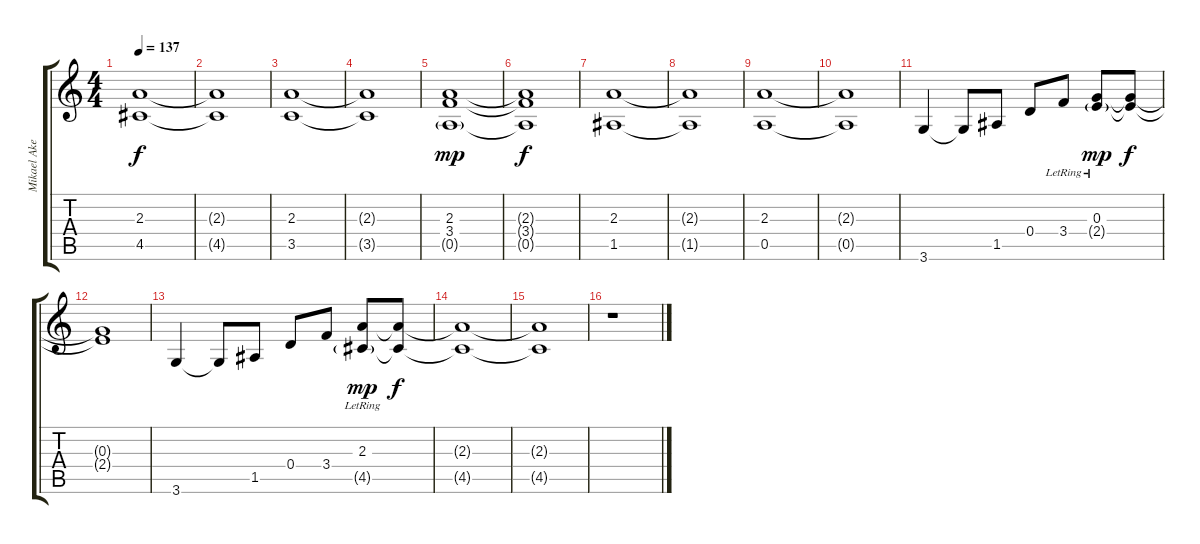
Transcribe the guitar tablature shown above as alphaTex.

\track ("Mikael Akerfeldt (Clean Jazz)" "Mikael Ake") {instrument electricguitarjazz}
\staff {score tabs}
\tuning (E4 B3 G3 D3 A2 E2) {hide}
\ts (4 4)
\tempo 137
\clef g2
\ks c
(2.3 4.5).1{dy f} |
(2.3{t} 4.5{t}).1 |
(2.3 3.5).1 |
(2.3{t} 3.5{t}).1 |
(2.3 3.4 0.5{g}).1{dy mp} |
(2.3{t} 3.4{t} 0.5{t}).1{dy f} |
(2.3 1.5).1 |
(2.3{t} 1.5{t}).1 |
(2.3 0.5).1 |
(2.3{t} 0.5{t}).1 |
3.6.4 3.6{t}.8 1.5.8 0.4.8 3.4{lr}.8 (0.3{lr} 2.4{g}).8{dy mp} (0.3{t} 2.4{t}).8{dy f} |
(0.3{t} 2.4{t}).1 |
3.6.4 3.6{t}.8 1.5.8 0.4.8 3.4.8 (2.3{lr} 4.5{g}).8{dy mp} (2.3{t} 4.5{t}).8{dy f} |
(2.3{t} 4.5{t}).1 |
(2.3{t} 4.5{t}).1 |
r.1
